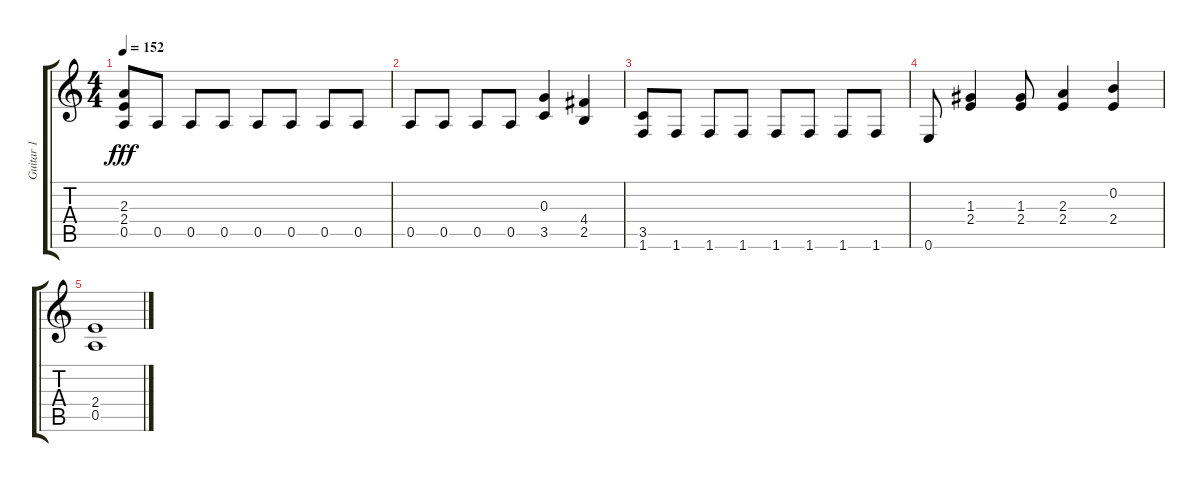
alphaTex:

\track ("Guitar 1" "Guitar 1") {instrument distortionguitar}
\staff {score tabs}
\tuning (E4 B3 G3 D3 A2 E2) {hide}
\ts (4 4)
\tempo 152
\clef g2
\ks c
(2.3 2.4 0.5).8{dy fff} 0.5.8 0.5.8 0.5.8 0.5.8 0.5.8 0.5.8 0.5.8 |
0.5.8 0.5.8 0.5.8 0.5.8 (0.3 3.5).4 (4.4 2.5).4 |
(3.5 1.6).8 1.6.8 1.6.8 1.6.8 1.6.8 1.6.8 1.6.8 1.6.8 |
0.6.8 (1.3 2.4).4 (1.3 2.4).8 (2.3 2.4).4 (0.2 2.4).4 |
(2.4 0.5).1
